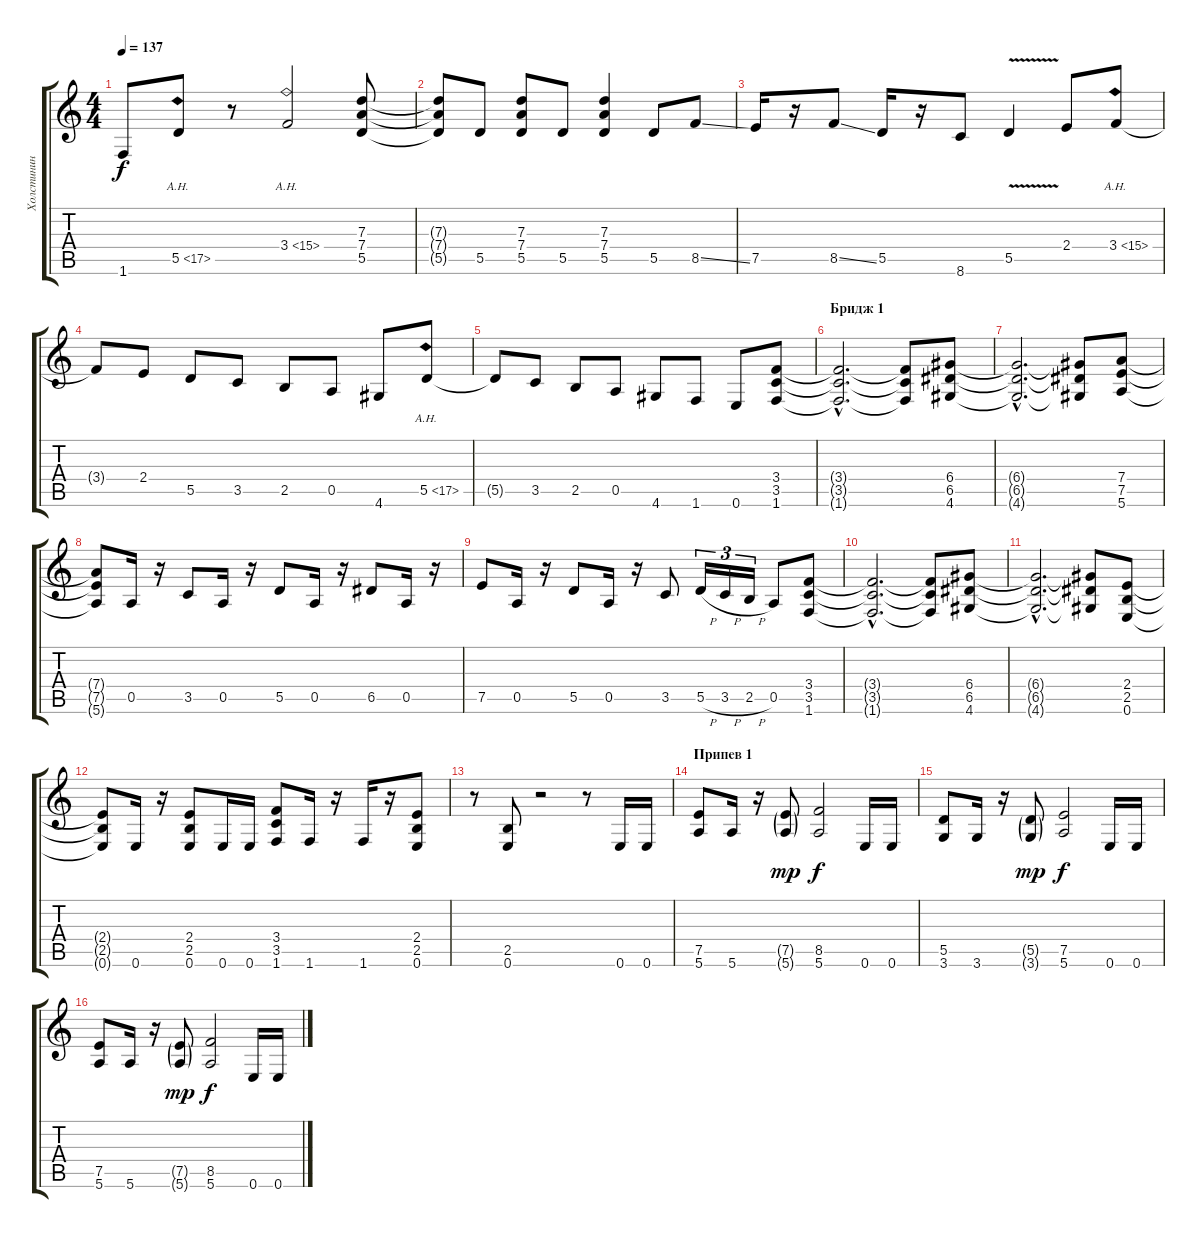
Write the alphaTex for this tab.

\track ("Холстинин" "Холстинин") {instrument overdrivenguitar}
\staff {score tabs}
\tuning (E4 B3 G3 D3 A2 E2) {hide}
\ts (4 4)
\tempo 137
\clef g2
\ks c
1.6.8{dy f} 5.5{ah 12}.8 r.8 3.4{ah 12}.2 (7.3 7.4 5.5).8 |
(7.3{t} 7.4{t} 5.5{t}).8 5.5.8 (7.3 7.4 5.5).8 5.5.8 (7.3 7.4 5.5).4 5.5.8 8.5{ss}.8 |
7.5.16 r.16 8.5{ss}.8 5.5.16 r.16 8.6.8 5.5{v}.4 2.4.8 3.4{ah 12}.8 |
3.4{t}.8 2.4.8 5.5.8 3.5.8 2.5.8 0.5.8 4.6.8 5.5{ah 12}.8 |
5.5{t}.8 3.5.8 2.5.8 0.5.8 4.6.8 1.6.8 0.6.8 (3.4 3.5 1.6).8 |
\section ("" "Бридж 1")
(3.4{hac t} 3.5{hac t} 1.6{hac t}).2{d} (3.4{t} 3.5{t} 1.6{t}).8 (6.4 6.5 4.6).8 |
(6.4{hac t} 6.5{hac t} 4.6{hac t}).2{d} (6.4{t} 6.5{t} 4.6{t}).8 (7.4 7.5 5.6).8 |
(7.4{t} 7.5{t} 5.6{t}).8 0.5.16 r.16 3.5.8 0.5.16 r.16 5.5.8 0.5.16 r.16 6.5.8 0.5.16 r.16 |
7.5.8 0.5.16 r.16 5.5.8 0.5.16 r.16 3.5.8 5.5{h}.16{tu (3 2)} 3.5{h}.16{tu (3 2)} 2.5{h}.16{tu (3 2)} 0.5.8 (3.4 3.5 1.6).8 |
(3.4{hac t} 3.5{hac t} 1.6{hac t}).2{d} (3.4{t} 3.5{t} 1.6{t}).8 (6.4 6.5 4.6).8 |
(6.4{hac t} 6.5{hac t} 4.6{hac t}).2{d} (6.4{t} 6.5{t} 4.6{t}).8 (2.4 2.5 0.6).8 |
(2.4{t} 2.5{t} 0.6{t}).8 0.6.16 r.16 (2.4 2.5 0.6).8 0.6.16 0.6.16 (3.4 3.5 1.6).8 1.6.16 r.16 1.6.16 r.16 (2.4 2.5 0.6).8 |
r.8 (2.5 0.6).8 r.2 r.8 0.6.16 0.6.16 |
\section ("" "Припев 1")
(7.5 5.6).8 5.6.16 r.16 (7.5{g} 5.6{g}).8{dy mp} (8.5 5.6).2{dy f} 0.6.16 0.6.16 |
(5.5 3.6).8 3.6.16 r.16 (5.5{g} 3.6{g}).8{dy mp} (7.5 5.6).2{dy f} 0.6.16 0.6.16 |
(7.5 5.6).8 5.6.16 r.16 (7.5{g} 5.6{g}).8{dy mp} (8.5 5.6).2{dy f} 0.6.16 0.6.16
